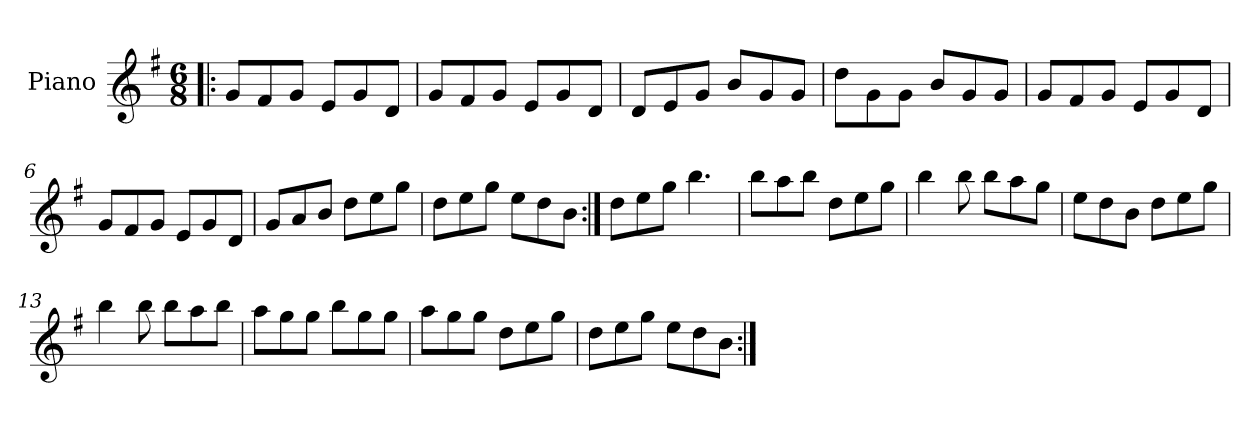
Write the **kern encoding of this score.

**kern
*part1
*staff1
*I"Piano
*I'Pno
*clefG2
*k[f#]
*G:
*M6/8
=1!|:
8g/L
8f#/
8g/J
8e/L
8g/
8d/J
=2
8g/L
8f#/
8g/J
8e/L
8g/
8d/J
=3
8d/L
8e/
8g/J
8b/L
8g/
8g/J
=4
8dd\L
8g\
8g\J
8b/L
8g/
8g/J
=5
8g/L
8f#/
8g/J
8e/L
8g/
8d/J
=6
8g/L
8f#/
8g/J
8e/L
8g/
8d/J
=7
8g/L
8a/
8b/J
8dd\L
8ee\
8gg\J
=8
8dd\L
8ee\
8gg\J
8ee\L
8dd\
8b\J
=9:|!
8dd\L
8ee\
8gg\J
4.bb\
=10
8bb\L
8aa\
8bb\J
8dd\L
8ee\
8gg\J
=11
4bb\
8bb\
8bb\L
8aa\
8gg\J
=12
8ee\L
8dd\
8b\J
8dd\L
8ee\
8gg\J
=13
4bb\
8bb\
8bb\L
8aa\
8bb\J
=14
8aa\L
8gg\
8gg\J
8bb\L
8gg\
8gg\J
=15
8aa\L
8gg\
8gg\J
8dd\L
8ee\
8gg\J
=16
8dd\L
8ee\
8gg\J
8ee\L
8dd\
8b\J
=:|!
*-
